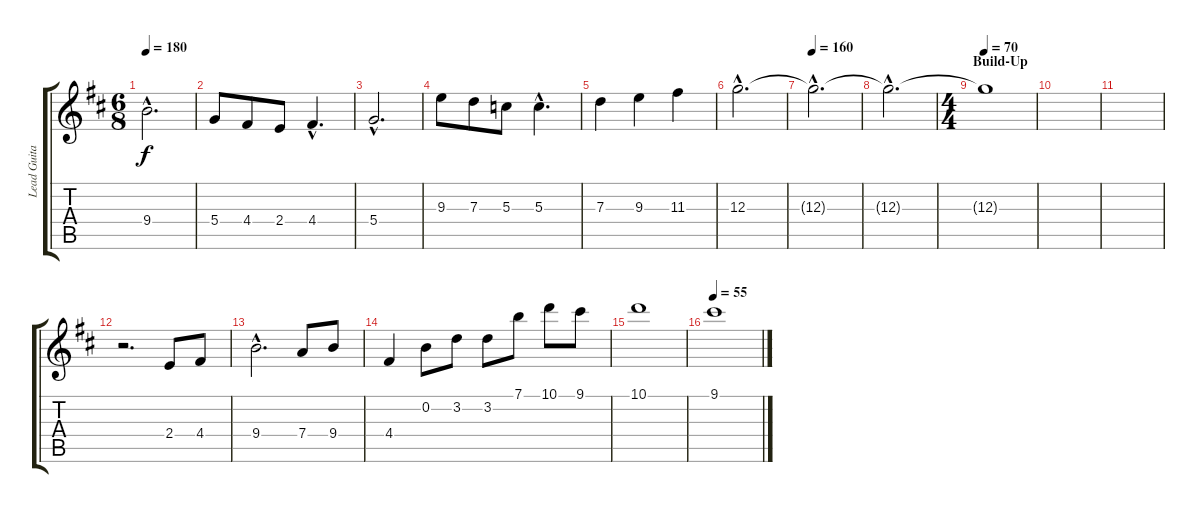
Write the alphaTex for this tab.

\track ("Lead Guitar" "Lead Guita") {instrument distortionguitar}
\staff {score tabs}
\tuning (E4 B3 G3 D3 A2 E2) {hide}
\ts (6 8)
\tempo 180
\clef g2
\ks d
9.4{hac}.2{d dy f} |
5.4.8 4.4.8 2.4.8 4.4{hac}.4{d} |
5.4{hac}.2{d} |
9.3.8 7.3.8 5.3.8 5.3{hac}.4{d} |
7.3.4 9.3.4 11.3.4 |
12.3{hac}.2{d} |
\tempo 160
12.3{hac t}.2{d} |
12.3{hac t}.2{d volume 0} |
\ts (4 4)
\section ("" "Build-Up")
\tempo 70
12.3{t}.1 |
|
|
r.2{d volume 13} 2.4.8 4.4.8 |
9.4{hac}.2{d} 7.4.8 9.4.8 |
4.4.4 0.2.8 3.2.8 3.2.8 7.1.8 10.1.8 9.1.8 |
10.1.1 |
\tempo 55
9.1.1
